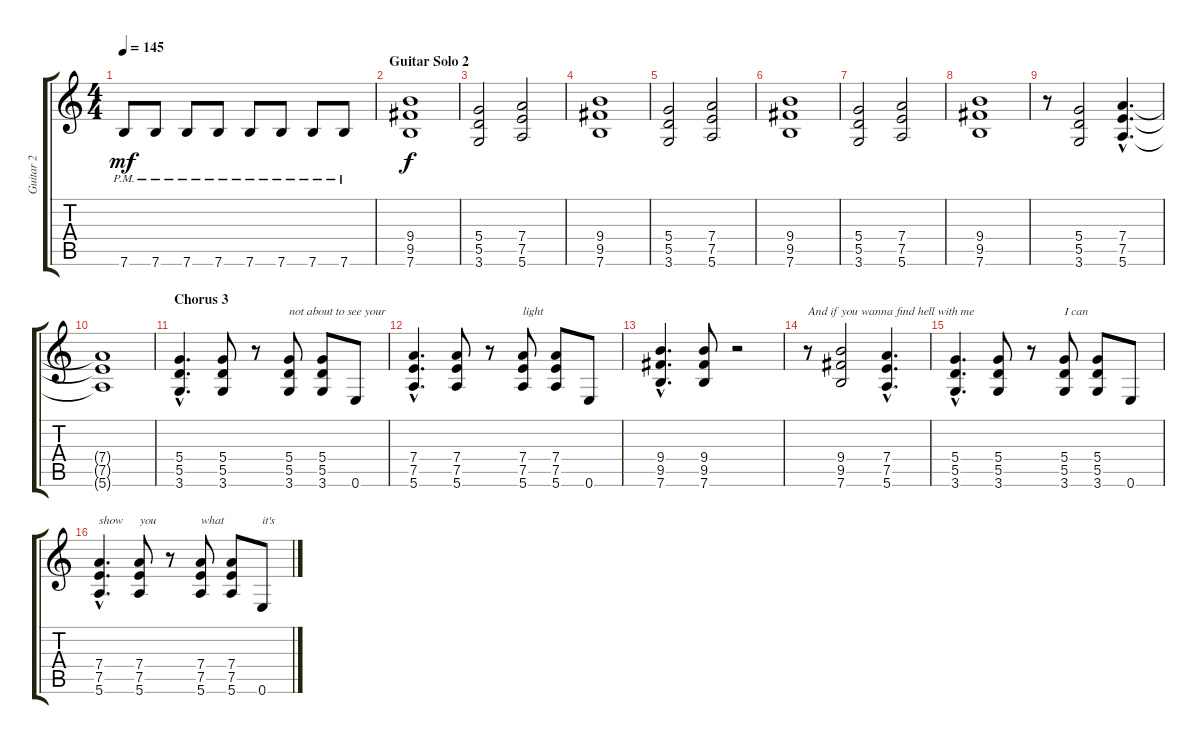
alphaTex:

\track ("Guitar 2" "Guitar 2") {instrument distortionguitar}
\staff {score tabs}
\tuning (E4 B3 G3 D3 A2 E2) {hide}
\ts (4 4)
\tempo 145
\clef g2
\ks c
7.6{pm}.8{dy mf} 7.6{pm}.8 7.6{pm}.8 7.6{pm}.8 7.6{pm}.8 7.6{pm}.8 7.6{pm}.8 7.6{pm}.8 |
\section ("" "Guitar Solo 2")
(9.4 9.5 7.6).1{dy f} |
(5.4 5.5 3.6).2 (7.4 7.5 5.6).2 |
(9.4 9.5 7.6).1 |
(5.4 5.5 3.6).2 (7.4 7.5 5.6).2 |
(9.4 9.5 7.6).1 |
(5.4 5.5 3.6).2 (7.4 7.5 5.6).2 |
(9.4 9.5 7.6).1 |
r.8 (5.4 5.5 3.6).2 (7.4{hac} 7.5{hac} 5.6{hac}).4{d} |
(7.4{t} 7.5{t} 5.6{t}).1 |
\section ("" "Chorus 3")
(5.4{hac} 5.5{hac} 3.6{hac}).4{d} (5.4 5.5 3.6).8 r.8 (5.4 5.5 3.6).8{txt "not about to see your"} (5.4 5.5 3.6).8 0.6.8 |
(7.4{hac} 7.5{hac} 5.6{hac}).4{d} (7.4 7.5 5.6).8 r.8 (7.4 7.5 5.6).8{txt "light"} (7.4 7.5 5.6).8 0.6.8 |
(9.4{hac} 9.5{hac} 7.6{hac}).4{d} (9.4 9.5 7.6).8 r.2 |
r.8{txt "And if you wanna find hell with me"} (9.4 9.5 7.6).2 (7.4{hac} 7.5{hac} 5.6{hac}).4{d} |
(5.4{hac} 5.5{hac} 3.6{hac}).4{d} (5.4 5.5 3.6).8 r.8 (5.4 5.5 3.6).8{txt "I can"} (5.4 5.5 3.6).8 0.6.8 |
(7.4{hac} 7.5{hac} 5.6{hac}).4{d txt "show"} (7.4 7.5 5.6).8{txt "you"} r.8 (7.4 7.5 5.6).8{txt "what"} (7.4 7.5 5.6).8 0.6.8{txt "it's"}
